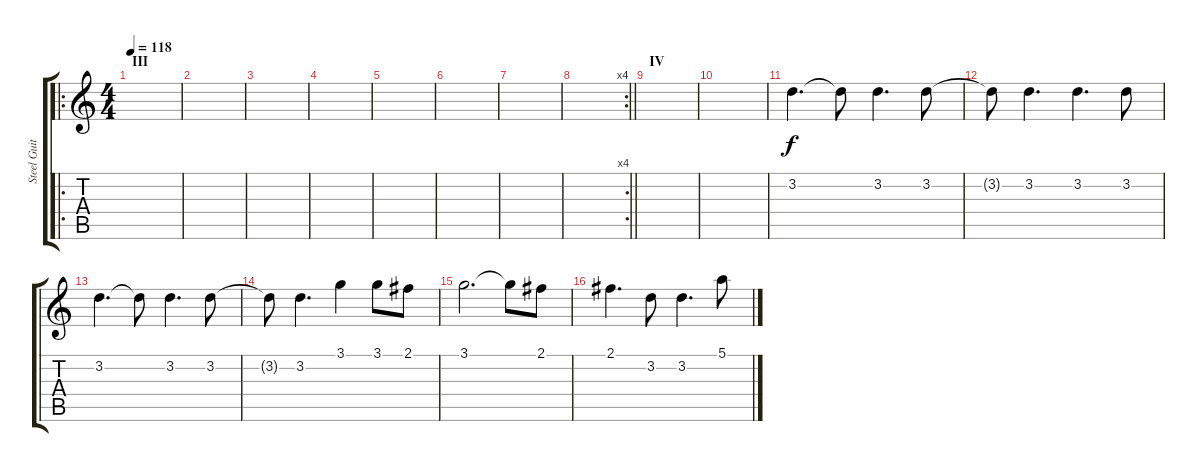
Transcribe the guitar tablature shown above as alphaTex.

\track ("Steel Guitar" "Steel Guit") {instrument acousticguitarsteel}
\staff {score tabs}
\tuning (E4 B3 G3 D3 A2 E2) {hide}
\ro
\ts (4 4)
\section ("" "III")
\tempo 118
\clef g2
\ks c
|
|
|
|
|
|
|
\rc 4
\barLineRight lightlight
|
\section ("" "IV")
|
|
3.2.4{d} 3.2{t}.8 3.2.4{d} 3.2.8 |
3.2{t}.8 3.2.4{d} 3.2.4{d} 3.2.8 |
3.2.4{d} 3.2{t}.8 3.2.4{d} 3.2.8 |
3.2{t}.8 3.2.4{d} 3.1.4 3.1.8 2.1.8 |
3.1.2{d} 3.1{t}.8 2.1.8 |
2.1.4{d} 3.2.8 3.2.4{d} 5.1.8
